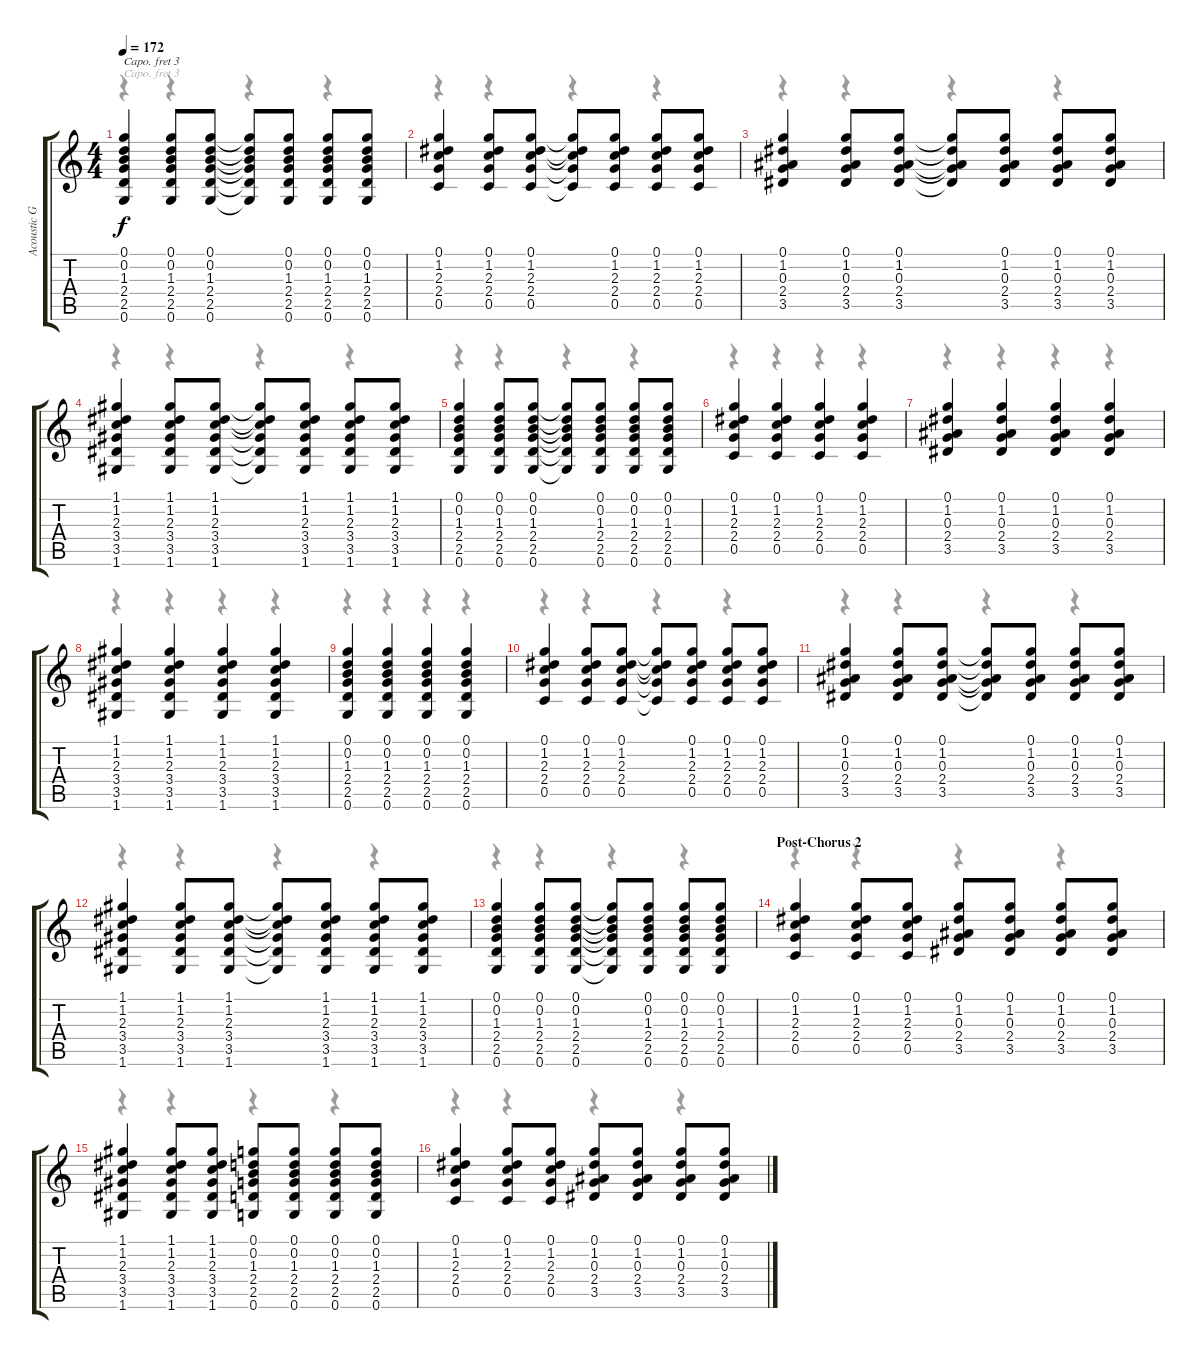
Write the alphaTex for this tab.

\track ("Acoustic Guitar (Capo 3rd fret)" "Acoustic G") {instrument acousticguitarsteel}
\staff {score tabs}
\capo 3
\tuning (E4 B3 G3 D3 A2 E2) {hide}
\voice
\ts (4 4)
\tempo 172
\clef g2
\ks c
(0.1 0.2 1.3 2.4 2.5 0.6).4{dy f} (0.1 0.2 1.3 2.4 2.5 0.6).8 (0.1 0.2 1.3 2.4 2.5 0.6).8 (0.1{t} 0.2{t} 1.3{t} 2.4{t} 2.5{t} 0.6{t}).8 (0.1 0.2 1.3 2.4 2.5 0.6).8 (0.1 0.2 1.3 2.4 2.5 0.6).8 (0.1 0.2 1.3 2.4 2.5 0.6).8 |
(0.1 1.2 2.3 2.4 0.5).4 (0.1 1.2 2.3 2.4 0.5).8 (0.1 1.2 2.3 2.4 0.5).8 (0.1{t} 1.2{t} 2.3{t} 2.4{t} 0.5{t}).8 (0.1 1.2 2.3 2.4 0.5).8 (0.1 1.2 2.3 2.4 0.5).8 (0.1 1.2 2.3 2.4 0.5).8 |
(0.1 1.2 0.3 2.4 3.5).4 (0.1 1.2 0.3 2.4 3.5).8 (0.1 1.2 0.3 2.4 3.5).8 (0.1{t} 1.2{t} 0.3{t} 2.4{t} 3.5{t}).8 (0.1 1.2 0.3 2.4 3.5).8 (0.1 1.2 0.3 2.4 3.5).8 (0.1 1.2 0.3 2.4 3.5).8 |
(1.1 1.2 2.3 3.4 3.5 1.6).4 (1.1 1.2 2.3 3.4 3.5 1.6).8 (1.1 1.2 2.3 3.4 3.5 1.6).8 (1.1{t} 1.2{t} 2.3{t} 3.4{t} 3.5{t} 1.6{t}).8 (1.1 1.2 2.3 3.4 3.5 1.6).8 (1.1 1.2 2.3 3.4 3.5 1.6).8 (1.1 1.2 2.3 3.4 3.5 1.6).8 |
(0.1 0.2 1.3 2.4 2.5 0.6).4 (0.1 0.2 1.3 2.4 2.5 0.6).8 (0.1 0.2 1.3 2.4 2.5 0.6).8 (0.1{t} 0.2{t} 1.3{t} 2.4{t} 2.5{t} 0.6{t}).8 (0.1 0.2 1.3 2.4 2.5 0.6).8 (0.1 0.2 1.3 2.4 2.5 0.6).8 (0.1 0.2 1.3 2.4 2.5 0.6).8 |
(0.1 1.2 2.3 2.4 0.5).4 (0.1 1.2 2.3 2.4 0.5).4 (0.1 1.2 2.3 2.4 0.5).4 (0.1 1.2 2.3 2.4 0.5).4 |
(0.1 1.2 0.3 2.4 3.5).4 (0.1 1.2 0.3 2.4 3.5).4 (0.1 1.2 0.3 2.4 3.5).4 (0.1 1.2 0.3 2.4 3.5).4 |
(1.1 1.2 2.3 3.4 3.5 1.6).4 (1.1 1.2 2.3 3.4 3.5 1.6).4 (1.1 1.2 2.3 3.4 3.5 1.6).4 (1.1 1.2 2.3 3.4 3.5 1.6).4 |
(0.1 0.2 1.3 2.4 2.5 0.6).4 (0.1 0.2 1.3 2.4 2.5 0.6).4 (0.1 0.2 1.3 2.4 2.5 0.6).4 (0.1 0.2 1.3 2.4 2.5 0.6).4 |
(0.1 1.2 2.3 2.4 0.5).4 (0.1 1.2 2.3 2.4 0.5).8 (0.1 1.2 2.3 2.4 0.5).8 (0.1{t} 1.2{t} 2.3{t} 2.4{t} 0.5{t}).8 (0.1 1.2 2.3 2.4 0.5).8 (0.1 1.2 2.3 2.4 0.5).8 (0.1 1.2 2.3 2.4 0.5).8 |
(0.1 1.2 0.3 2.4 3.5).4 (0.1 1.2 0.3 2.4 3.5).8 (0.1 1.2 0.3 2.4 3.5).8 (0.1{t} 1.2{t} 0.3{t} 2.4{t} 3.5{t}).8 (0.1 1.2 0.3 2.4 3.5).8 (0.1 1.2 0.3 2.4 3.5).8 (0.1 1.2 0.3 2.4 3.5).8 |
(1.1 1.2 2.3 3.4 3.5 1.6).4 (1.1 1.2 2.3 3.4 3.5 1.6).8 (1.1 1.2 2.3 3.4 3.5 1.6).8 (1.1{t} 1.2{t} 2.3{t} 3.4{t} 3.5{t} 1.6{t}).8 (1.1 1.2 2.3 3.4 3.5 1.6).8 (1.1 1.2 2.3 3.4 3.5 1.6).8 (1.1 1.2 2.3 3.4 3.5 1.6).8 |
(0.1 0.2 1.3 2.4 2.5 0.6).4 (0.1 0.2 1.3 2.4 2.5 0.6).8 (0.1 0.2 1.3 2.4 2.5 0.6).8 (0.1{t} 0.2{t} 1.3{t} 2.4{t} 2.5{t} 0.6{t}).8 (0.1 0.2 1.3 2.4 2.5 0.6).8 (0.1 0.2 1.3 2.4 2.5 0.6).8 (0.1 0.2 1.3 2.4 2.5 0.6).8 |
\section ("" "Post-Chorus 2")
(0.1 1.2 2.3 2.4 0.5).4 (0.1 1.2 2.3 2.4 0.5).8 (0.1 1.2 2.3 2.4 0.5).8 (0.1 1.2 0.3 2.4 3.5).8 (0.1 1.2 0.3 2.4 3.5).8 (0.1 1.2 0.3 2.4 3.5).8 (0.1 1.2 0.3 2.4 3.5).8 |
(1.1 1.2 2.3 3.4 3.5 1.6).4 (1.1 1.2 2.3 3.4 3.5 1.6).8 (1.1 1.2 2.3 3.4 3.5 1.6).8 (0.1 0.2 1.3 2.4 2.5 0.6).8 (0.1 0.2 1.3 2.4 2.5 0.6).8 (0.1 0.2 1.3 2.4 2.5 0.6).8 (0.1 0.2 1.3 2.4 2.5 0.6).8 |
(0.1 1.2 2.3 2.4 0.5).4 (0.1 1.2 2.3 2.4 0.5).8 (0.1 1.2 2.3 2.4 0.5).8 (0.1 1.2 0.3 2.4 3.5).8 (0.1 1.2 0.3 2.4 3.5).8 (0.1 1.2 0.3 2.4 3.5).8 (0.1 1.2 0.3 2.4 3.5).8
\voice
\clef g2
\ottava regular
\simile none
\ks c
r.4{dy f} r.4 r.4 r.4 |
r.4 r.4 r.4 r.4 |
r.4 r.4 r.4 r.4 |
r.4 r.4 r.4 r.4 |
r.4 r.4 r.4 r.4 |
r.4 r.4 r.4 r.4 |
r.4 r.4 r.4 r.4 |
r.4 r.4 r.4 r.4 |
r.4 r.4 r.4 r.4 |
r.4 r.4 r.4 r.4 |
r.4 r.4 r.4 r.4 |
r.4 r.4 r.4 r.4 |
r.4 r.4 r.4 r.4 |
r.4 r.4 r.4 r.4 |
r.4 r.4 r.4 r.4 |
r.4 r.4 r.4 r.4
